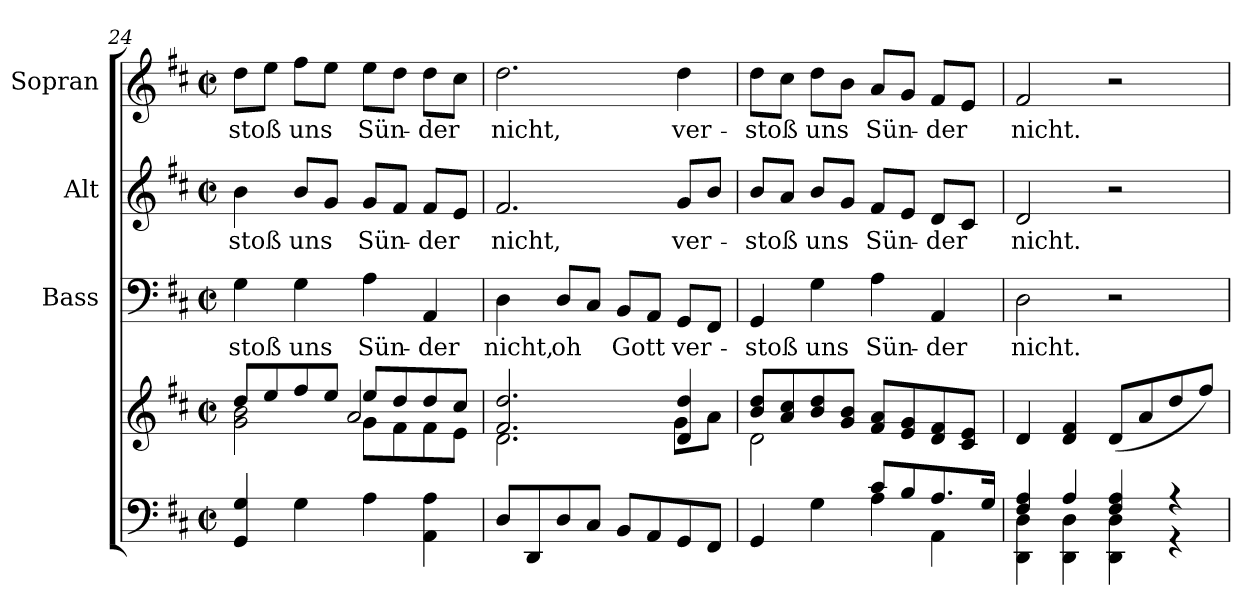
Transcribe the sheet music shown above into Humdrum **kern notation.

**kern	**kern	**kern	**text	**kern	**text	**kern	**text
*part4	*part4	*part3	*part3	*part2	*part2	*part1	*part1
*staff5	*staff4	*staff3	*staff3	*staff2	*staff2	*staff1	*staff1
*	*	*I"Bass	*	*I"Alt	*	*I"Sopran	*
*	*	*I'B.	*	*I'A.	*	*I'S.	*
*clefF4	*clefG2	*clefF4	*	*clefG2	*	*clefG2	*
*k[f#c#]	*k[f#c#]	*k[f#c#]	*	*k[f#c#]	*	*k[f#c#]	*
*D:	*D:	*D:	*	*D:	*	*D:	*
*M2/2	*M2/2	*M2/2	*	*M2/2	*	*M2/2	*
*met(c|)	*met(c|)	*met(c|)	*	*met(c|)	*	*met(c|)	*
=24	=24	=24	=24	=24	=24	=24	=24
*	*^	*	*	*	*	*	*
*	*	*^	*	*	*	*	*	*
!	!	!	!	!	!LO:LY:b	!	!LO:LY:b	!	!LO:LY:b
4GG/ 4G/	8dd/L	2g\ 2b\	2ryy	4G\	-stoß	4b\	-stoß	8dd\L	-stoß
.	8ee/	.	.	.	.	.	.	8ee\J	.
!	!	!	!	!	!LO:LY:b	!	!LO:LY:b	!	!LO:LY:b
4G\	8ff#/	.	.	4G\	uns	8b/L	uns	8ff#\L	uns
.	8ee/J	.	.	.	.	8g/J	.	8ee\J	.
!	!	!	!	!	!LO:LY:b	!	!LO:LY:b	!	!LO:LY:b
4A\	8ee/L	8g\L	2a/	4A\	Sün-	8g/L	Sün-	8ee\L	Sün-
.	8dd/	8f#\	.	.	.	8f#/J	.	8dd\J	.
!	!	!	!	!	!LO:LY:b	!	!LO:LY:b	!	!LO:LY:b
4AA\ 4A\	8dd/	8f#\	.	4AA/	-der	8f#/L	-der	8dd\L	-der
.	8cc#/J	8e\J	.	.	.	8e/J	.	8cc#\J	.
*	*	*v	*v	*	*	*	*	*	*
!!LO:LB:g=z
=25	=25	=25	=25	=25	=25	=25	=25	=25
!	!	!	!	!LO:LY:b	!	!LO:LY:b	!	!LO:LY:b
8D/L	2.f#/ 2.dd/	2.d\	4D\	nicht,	2.f#/	nicht,	2.dd\	nicht,
8DD/	.	.	.	.	.	.	.	.
!	!	!	!	!LO:LY:b	!	!	!	!
8D/	.	.	8D/L	oh	.	.	.	.
8C#/J	.	.	8C#/J	.	.	.	.	.
!	!	!	!	!LO:LY:b	!	!	!	!
8BB/L	.	.	8BB/L	Gott	.	.	.	.
8AA/	.	.	8AA/J	.	.	.	.	.
!	!	!	!	!LO:LY:b	!	!LO:LY:b	!	!LO:LY:b
8GG/	4d/ 4dd/	8g\L	8GG/L	ver-	8g/L	ver-	4dd\	ver-
8FF#/J	.	8a\J	8FF#/J	.	8b/J	.	.	.
=26	=26	=26	=26	=26	=26	=26	=26	=26
*^	*	*	*	*	*	*	*	*
!	!	!	!	!	!LO:LY:b	!	!LO:LY:b	!	!LO:LY:b
2ryy	4GG/	8b/ 8dd/L	2d\	4GG/	-stoß	8b/L	-stoß	8dd\L	-stoß
.	.	8a/ 8cc#/	.	.	.	8a/J	.	8cc#\J	.
!	!	!	!	!	!LO:LY:b	!	!LO:LY:b	!	!LO:LY:b
.	4G\	8b/ 8dd/	.	4G\	uns	8b/L	uns	8dd\L	uns
.	.	8g/ 8b/J	.	.	.	8g/J	.	8b\J	.
!	!	!	!	!	!LO:LY:b	!	!LO:LY:b	!	!LO:LY:b
8c#/L	4A\	8f#/ 8a/L	2ryy	4A\	Sün-	8f#/L	Sün-	8a/L	Sün-
8B/	.	8e/ 8g/	.	.	.	8e/J	.	8g/J	.
!	!	!	!	!	!LO:LY:b	!	!LO:LY:b	!	!LO:LY:b
8.A/	4AA\	8d/ 8f#/	.	4AA/	-der	8d/L	-der	8f#/L	-der
.	.	8c#/ 8e/J	.	.	.	8c#/J	.	8e/J	.
16G/Jk	.	.	.	.	.	.	.	.	.
*	*	*v	*v	*	*	*	*	*	*
=27	=27	=27	=27	=27	=27	=27	=27	=27
!	!	!	!	!LO:LY:b	!	!LO:LY:b	!	!LO:LY:b
4F#/ 4A/	4DD\ 4D\	4d/	2D\	nicht.	2d/	nicht.	2f#/	nicht.
4A/	4DD\ 4D\	4d/ 4f#/	.	.	.	.	.	.
4F#/ 4A/	4DD\ 4D\	(<8d/L	2r	.	2r	.	2r	.
.	.	8a/	.	.	.	.	.	.
4r	4r	8dd/	.	.	.	.	.	.
.	.	8ff#/J)	.	.	.	.	.	.
*v	*v	*	*	*	*	*	*	*
=	=	=	=	=	=	=	=
*-	*-	*-	*-	*-	*-	*-	*-
